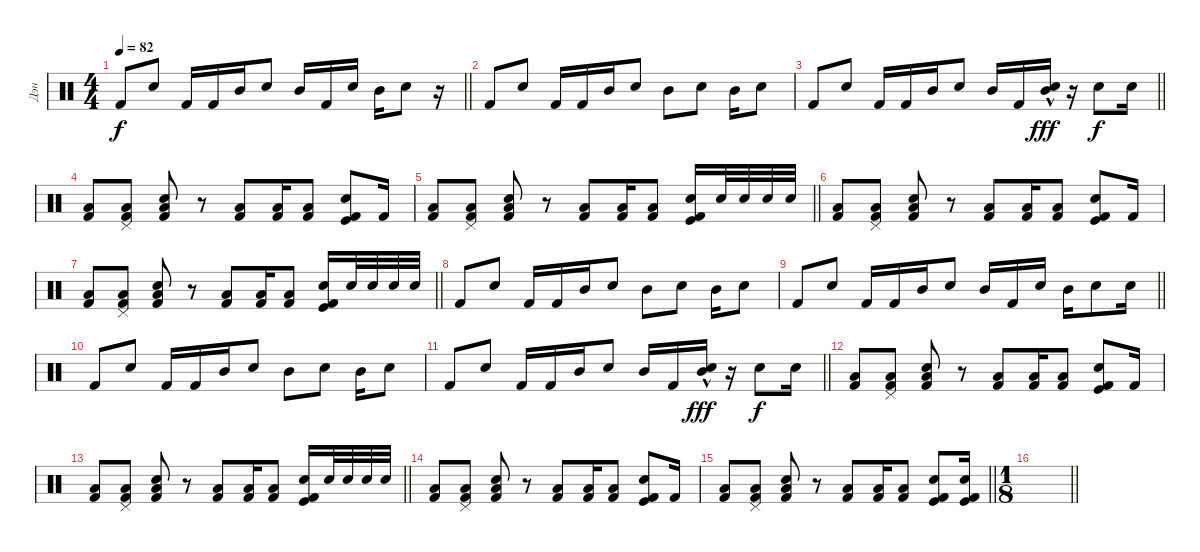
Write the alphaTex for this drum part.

\track ("Дэн" "Дэн") {instrument percussion}
\staff {score}
\articulation defaults
\ts (4 4)
\tempo 82
\clef neutral
\barLineRight lightlight
\ks c "Kick (hit) 2".8{dy f} "Snare (hit) 2".8 "Kick (hit) 2".16 "Kick (hit) 2".16 "Mid Tom (hit)".16 "Snare (hit) 2".8 "Mid Tom (hit)".16 "Kick (hit) 2".16 "Snare (hit) 2".16 "Mid Tom (hit)".16 "Snare (hit) 2".8
r.16 |
"Kick (hit) 2".8 "Snare (hit) 2".8 "Kick (hit) 2".16 "Kick (hit) 2".16 "Mid Tom (hit)".16 "Snare (hit) 2".8 "Mid Tom (hit)".8 "Snare (hit) 2".8 "Mid Tom (hit)".16 "Snare (hit) 2".8 |
\barLineRight lightlight "Kick (hit) 2".8 "Snare (hit) 2".8 "Kick (hit) 2".16 "Kick (hit) 2".16 "Mid Tom (hit)".16 "Snare (hit) 2".8 "Mid Tom (hit)".16 "Kick (hit) 2".16
("Snare (hit) 2"{hac} "Mid Tom (hit)"{hac}).16{dy fff} r.16 "Snare (hit) 2".8{dy f} "Snare (hit) 2".16 |
("Low Tom (hit)" "Kick (hit) 2").8 ("Low Tom (hit)" "Kick (hit) 2" "Pedal Hi-Hat (hit)").8 ("Snare (hit) 2" "Low Tom (hit)" "Kick (hit) 2").8 r.8 ("Low Tom (hit)" "Kick (hit) 2").8 ("Low Tom (hit)" "Kick (hit) 2").16 ("Low Tom (hit)" "Kick (hit) 2").8 ("Snare (hit) 2" "Kick (hit)" "Kick (hit) 2").8 "Kick (hit) 2".16 |
\barLineRight lightlight
("Low Tom (hit)" "Kick (hit) 2").8 ("Low Tom (hit)" "Kick (hit) 2" "Pedal Hi-Hat (hit)").8 ("Snare (hit) 2" "Low Tom (hit)" "Kick (hit) 2").8 r.8 ("Low Tom (hit)" "Kick (hit) 2").8 ("Low Tom (hit)" "Kick (hit) 2").16 ("Low Tom (hit)" "Kick (hit) 2").8 ("Snare (hit) 2" "Kick (hit)" "Kick (hit) 2").16 "Snare (hit) 2".32 "Snare (hit) 2".32 "Snare (hit) 2".32 "Snare (hit) 2".32 |
("Low Tom (hit)" "Kick (hit) 2").8 ("Low Tom (hit)" "Kick (hit) 2" "Pedal Hi-Hat (hit)").8 ("Snare (hit) 2" "Low Tom (hit)" "Kick (hit) 2").8 r.8 ("Low Tom (hit)" "Kick (hit) 2").8 ("Low Tom (hit)" "Kick (hit) 2").16 ("Low Tom (hit)" "Kick (hit) 2").8 ("Snare (hit) 2" "Kick (hit)" "Kick (hit) 2").8 "Kick (hit) 2".16 |
\barLineRight lightlight
("Low Tom (hit)" "Kick (hit) 2").8 ("Low Tom (hit)" "Kick (hit) 2" "Pedal Hi-Hat (hit)").8 ("Snare (hit) 2" "Low Tom (hit)" "Kick (hit) 2").8 r.8 ("Low Tom (hit)" "Kick (hit) 2").8 ("Low Tom (hit)" "Kick (hit) 2").16 ("Low Tom (hit)" "Kick (hit) 2").8 ("Snare (hit) 2" "Kick (hit)" "Kick (hit) 2").16 "Snare (hit) 2".32 "Snare (hit) 2".32 "Snare (hit) 2".32 "Snare (hit) 2".32 |
"Kick (hit) 2".8 "Snare (hit) 2".8 "Kick (hit) 2".16 "Kick (hit) 2".16 "Mid Tom (hit)".16 "Snare (hit) 2".8 "Mid Tom (hit)".8 "Snare (hit) 2".8 "Mid Tom (hit)".16 "Snare (hit) 2".8 |
\barLineRight lightlight "Kick (hit) 2".8 "Snare (hit) 2".8 "Kick (hit) 2".16 "Kick (hit) 2".16 "Mid Tom (hit)".16 "Snare (hit) 2".8 "Mid Tom (hit)".16 "Kick (hit) 2".16 "Snare (hit) 2".16 "Mid Tom (hit)".16 "Snare (hit) 2".8 "Snare (hit) 2".16
|
"Kick (hit) 2".8 "Snare (hit) 2".8 "Kick (hit) 2".16 "Kick (hit) 2".16 "Mid Tom (hit)".16 "Snare (hit) 2".8 "Mid Tom (hit)".8 "Snare (hit) 2".8 "Mid Tom (hit)".16 "Snare (hit) 2".8 |
\barLineRight lightlight "Kick (hit) 2".8 "Snare (hit) 2".8 "Kick (hit) 2".16 "Kick (hit) 2".16 "Mid Tom (hit)".16 "Snare (hit) 2".8 "Mid Tom (hit)".16 "Kick (hit) 2".16
("Snare (hit) 2"{hac} "Mid Tom (hit)"{hac}).16{dy fff} r.16 "Snare (hit) 2".8{dy f} "Snare (hit) 2".16 |
("Low Tom (hit)" "Kick (hit) 2").8 ("Low Tom (hit)" "Kick (hit) 2" "Pedal Hi-Hat (hit)").8 ("Snare (hit) 2" "Low Tom (hit)" "Kick (hit) 2").8 r.8 ("Low Tom (hit)" "Kick (hit) 2").8 ("Low Tom (hit)" "Kick (hit) 2").16 ("Low Tom (hit)" "Kick (hit) 2").8 ("Snare (hit) 2" "Kick (hit)" "Kick (hit) 2").8 "Kick (hit) 2".16 |
\barLineRight lightlight
("Low Tom (hit)" "Kick (hit) 2").8 ("Low Tom (hit)" "Kick (hit) 2" "Pedal Hi-Hat (hit)").8 ("Snare (hit) 2" "Low Tom (hit)" "Kick (hit) 2").8 r.8 ("Low Tom (hit)" "Kick (hit) 2").8 ("Low Tom (hit)" "Kick (hit) 2").16 ("Low Tom (hit)" "Kick (hit) 2").8 ("Snare (hit) 2" "Kick (hit)" "Kick (hit) 2").16 "Snare (hit) 2".32 "Snare (hit) 2".32 "Snare (hit) 2".32 "Snare (hit) 2".32 |
("Low Tom (hit)" "Kick (hit) 2").8 ("Low Tom (hit)" "Kick (hit) 2" "Pedal Hi-Hat (hit)").8 ("Snare (hit) 2" "Low Tom (hit)" "Kick (hit) 2").8 r.8 ("Low Tom (hit)" "Kick (hit) 2").8 ("Low Tom (hit)" "Kick (hit) 2").16 ("Low Tom (hit)" "Kick (hit) 2").8 ("Snare (hit) 2" "Kick (hit)" "Kick (hit) 2").8 "Kick (hit) 2".16 |
\barLineRight lightlight
("Low Tom (hit)" "Kick (hit) 2").8 ("Low Tom (hit)" "Kick (hit) 2" "Pedal Hi-Hat (hit)").8 ("Snare (hit) 2" "Low Tom (hit)" "Kick (hit) 2").8 r.8 ("Low Tom (hit)" "Kick (hit) 2").8 ("Low Tom (hit)" "Kick (hit) 2").16 ("Low Tom (hit)" "Kick (hit) 2").8 ("Snare (hit) 2" "Kick (hit)" "Kick (hit) 2").8 ("Snare (hit) 2" "Kick (hit)" "Kick (hit) 2").16 |
\ts (1 8)
\barLineRight lightlight
